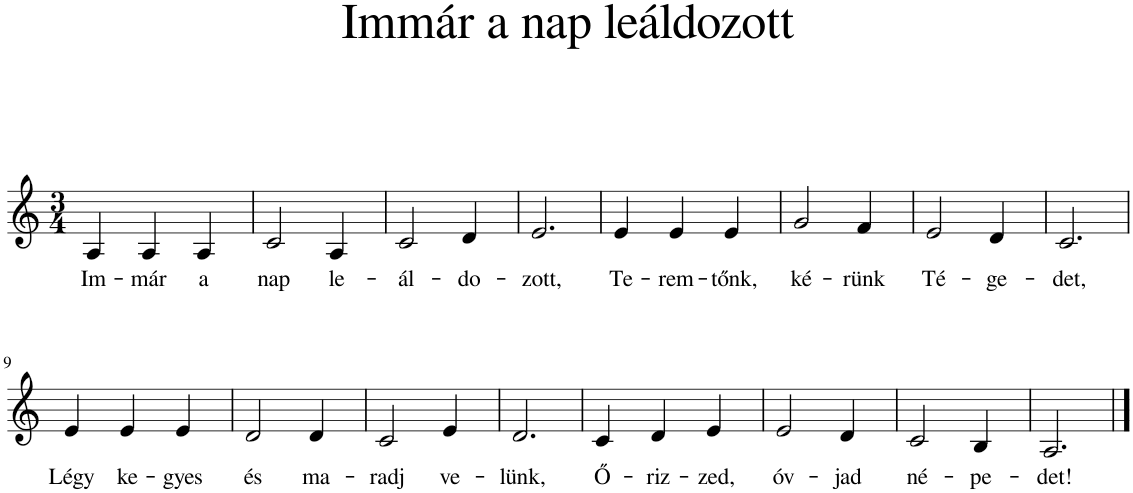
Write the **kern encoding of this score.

**kern	**text
*part1	*part1
*staff1	*staff1
*I"Piano	*
*I'Pno	*
*clefG2	*
*k[]	*
*M3/4	*
=1	=1
!	!LO:LY:b
4A/	Im-
!	!LO:LY:b
4A/	-már
!	!LO:LY:b
4A/	a
=2	=2
!	!LO:LY:b
2c/	nap
!	!LO:LY:b
4A/	le-
=3	=3
!	!LO:LY:b
2c/	-ál-
!	!LO:LY:b
4d/	-do-
=4	=4
!	!LO:LY:b
2.e/	-zott,
=5	=5
!	!LO:LY:b
4e/	Te-
!	!LO:LY:b
4e/	-rem-
!	!LO:LY:b
4e/	-tőnk,
=6	=6
!	!LO:LY:b
2g/	ké-
!	!LO:LY:b
4f/	-rünk
=7	=7
!	!LO:LY:b
2e/	Té-
!	!LO:LY:b
4d/	-ge-
=8	=8
!	!LO:LY:b
2.c/	-det,
!!LO:LB:g=z
=9	=9
!	!LO:LY:b
4e/	Légy
!	!LO:LY:b
4e/	ke-
!	!LO:LY:b
4e/	-gyes
=10	=10
!	!LO:LY:b
2d/	és
!	!LO:LY:b
4d/	ma-
=11	=11
!	!LO:LY:b
2c/	-radj
!	!LO:LY:b
4e/	ve-
=12	=12
!	!LO:LY:b
2.d/	-lünk,
=13	=13
!	!LO:LY:b
4c/	Ő-
!	!LO:LY:b
4d/	-riz-
!	!LO:LY:b
4e/	-zed,
=14	=14
!	!LO:LY:b
2e/	óv-
!	!LO:LY:b
4d/	-jad
=15	=15
!	!LO:LY:b
2c/	né-
!	!LO:LY:b
4B/	-pe-
=16	=16
!	!LO:LY:b
2.A/	-det!
==	==
*-	*-
